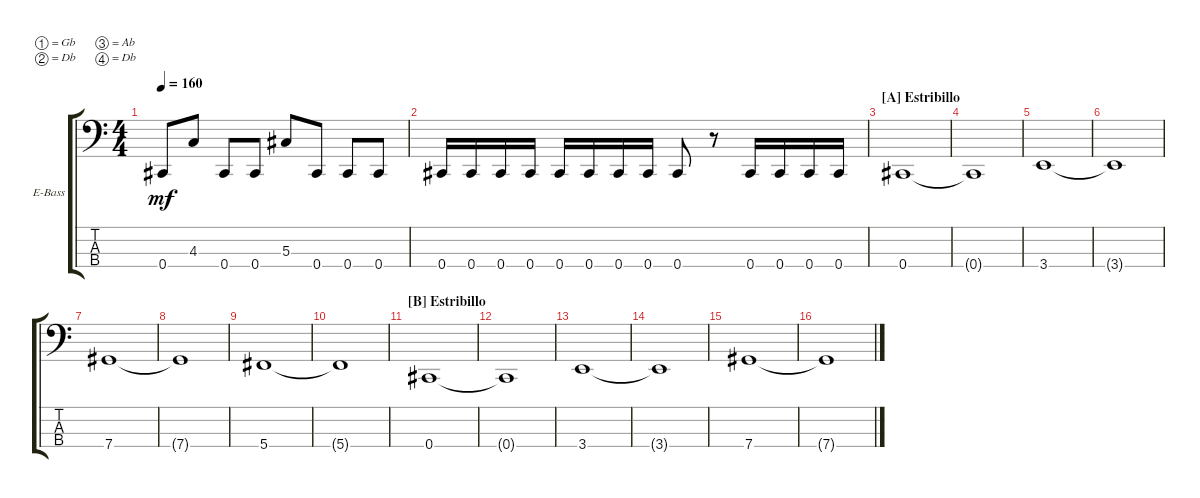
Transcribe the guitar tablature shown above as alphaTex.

\bracketExtendMode groupsimilarinstruments
\firstSystemTrackNameOrientation horizontal
\otherSystemsTrackNameOrientation horizontal
\track ("Paolo Gregoletto" "E-Bass") {instrument electricbassfinger}
\staff {score tabs}
\tuning (Gb2 Db2 Ab1 Db1)
\ts (4 4)
\tempo 160
\clef f4
\ks c
0.4.8{dy mf} 4.3.8 0.4.8 0.4.8 5.3.8 0.4.8 0.4.8 0.4.8 |
0.4.16 0.4.16 0.4.16 0.4.16 0.4.16 0.4.16 0.4.16 0.4.16 0.4.8 r.8 0.4.16 0.4.16 0.4.16 0.4.16 |
\section ("A" "Estribillo")
0.4.1 |
0.4{t}.1 |
3.4.1 |
3.4{t}.1 |
7.4.1 |
7.4{t}.1 |
5.4.1 |
5.4{t}.1 |
\section ("B" "Estribillo")
0.4.1 |
0.4{t}.1 |
3.4.1 |
3.4{t}.1 |
7.4.1 |
7.4{t}.1
